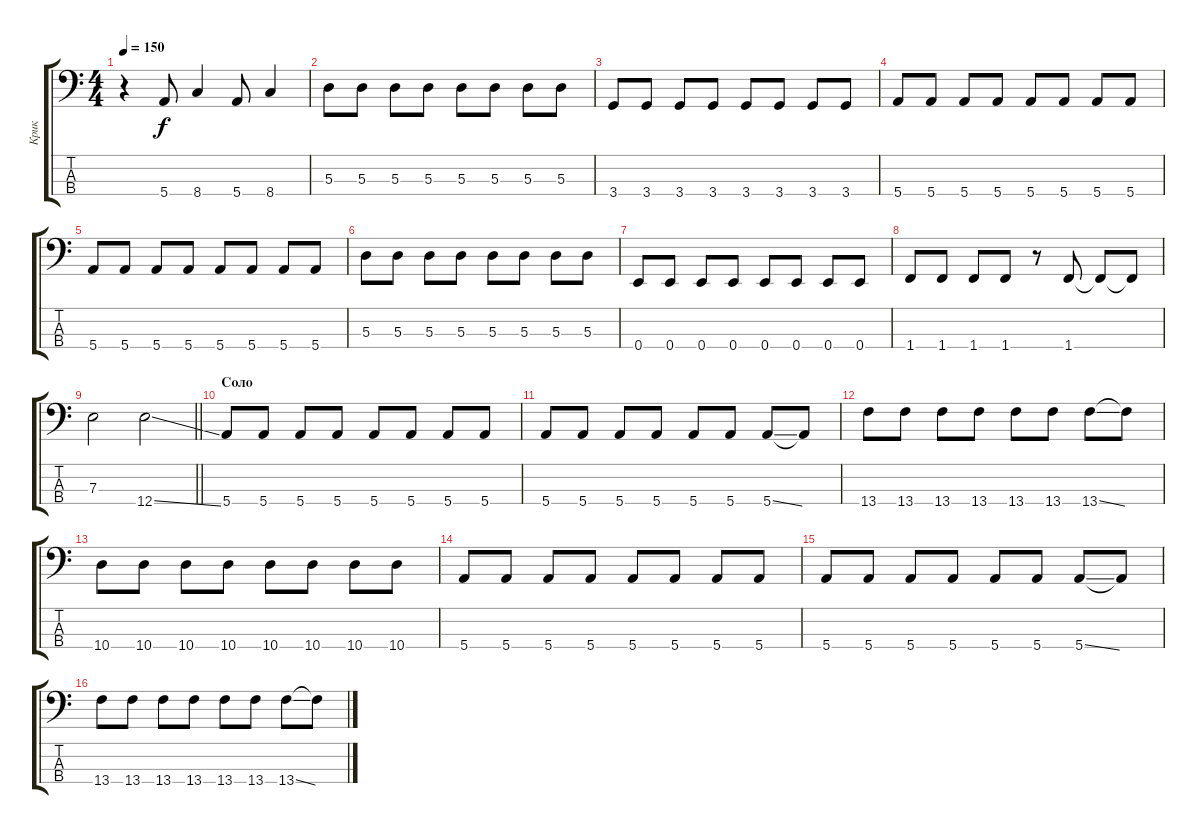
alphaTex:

\track ("Крик" "Крик") {instrument electricbassfinger}
\staff {score tabs}
\tuning (G2 D2 A1 E1) {hide}
\ts (4 4)
\tempo 150
\clef f4
\ks c
r.4{dy f} 5.4.8 8.4.4 5.4.8 8.4.4 |
5.3.8 5.3.8 5.3.8 5.3.8 5.3.8 5.3.8 5.3.8 5.3.8 |
3.4.8 3.4.8 3.4.8 3.4.8 3.4.8 3.4.8 3.4.8 3.4.8 |
5.4.8 5.4.8 5.4.8 5.4.8 5.4.8 5.4.8 5.4.8 5.4.8 |
5.4.8 5.4.8 5.4.8 5.4.8 5.4.8 5.4.8 5.4.8 5.4.8 |
5.3.8 5.3.8 5.3.8 5.3.8 5.3.8 5.3.8 5.3.8 5.3.8 |
0.4.8 0.4.8 0.4.8 0.4.8 0.4.8 0.4.8 0.4.8 0.4.8 |
1.4.8 1.4.8 1.4.8 1.4.8 r.8 1.4.8 1.4{t}.8 1.4{t}.8 |
\barLineRight lightlight
7.3.2 12.4{ss}.2 |
\section ("" "Соло")
5.4.8 5.4.8 5.4.8 5.4.8 5.4.8 5.4.8 5.4.8 5.4.8 |
5.4.8 5.4.8 5.4.8 5.4.8 5.4.8 5.4.8 5.4{ss}.8 5.4{t}.8 |
13.4.8 13.4.8 13.4.8 13.4.8 13.4.8 13.4.8 13.4{ss}.8 13.4{t}.8 |
10.4.8 10.4.8 10.4.8 10.4.8 10.4.8 10.4.8 10.4.8 10.4.8 |
5.4.8 5.4.8 5.4.8 5.4.8 5.4.8 5.4.8 5.4.8 5.4.8 |
5.4.8 5.4.8 5.4.8 5.4.8 5.4.8 5.4.8 5.4{ss}.8 5.4{t}.8 |
13.4.8 13.4.8 13.4.8 13.4.8 13.4.8 13.4.8 13.4{ss}.8 13.4{t}.8
